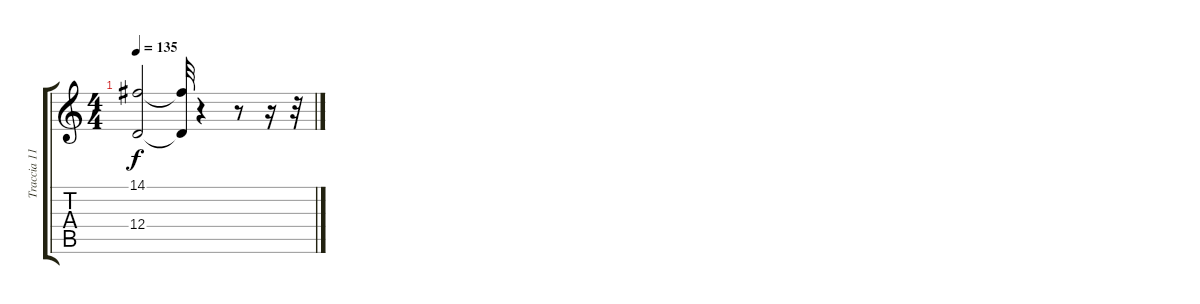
\track ("Traccia 11" "Traccia 11") {instrument violin}
\staff {score tabs}
\tuning (E4 B3 G3 D3 A2 E2) {hide}
\ts (4 4)
\tempo 135
\clef g2
\ks c
(14.1{t} 12.4{t}).2{dy f} (14.1{t} 12.4{t}).32 r.4 r.8 r.16 r.32
